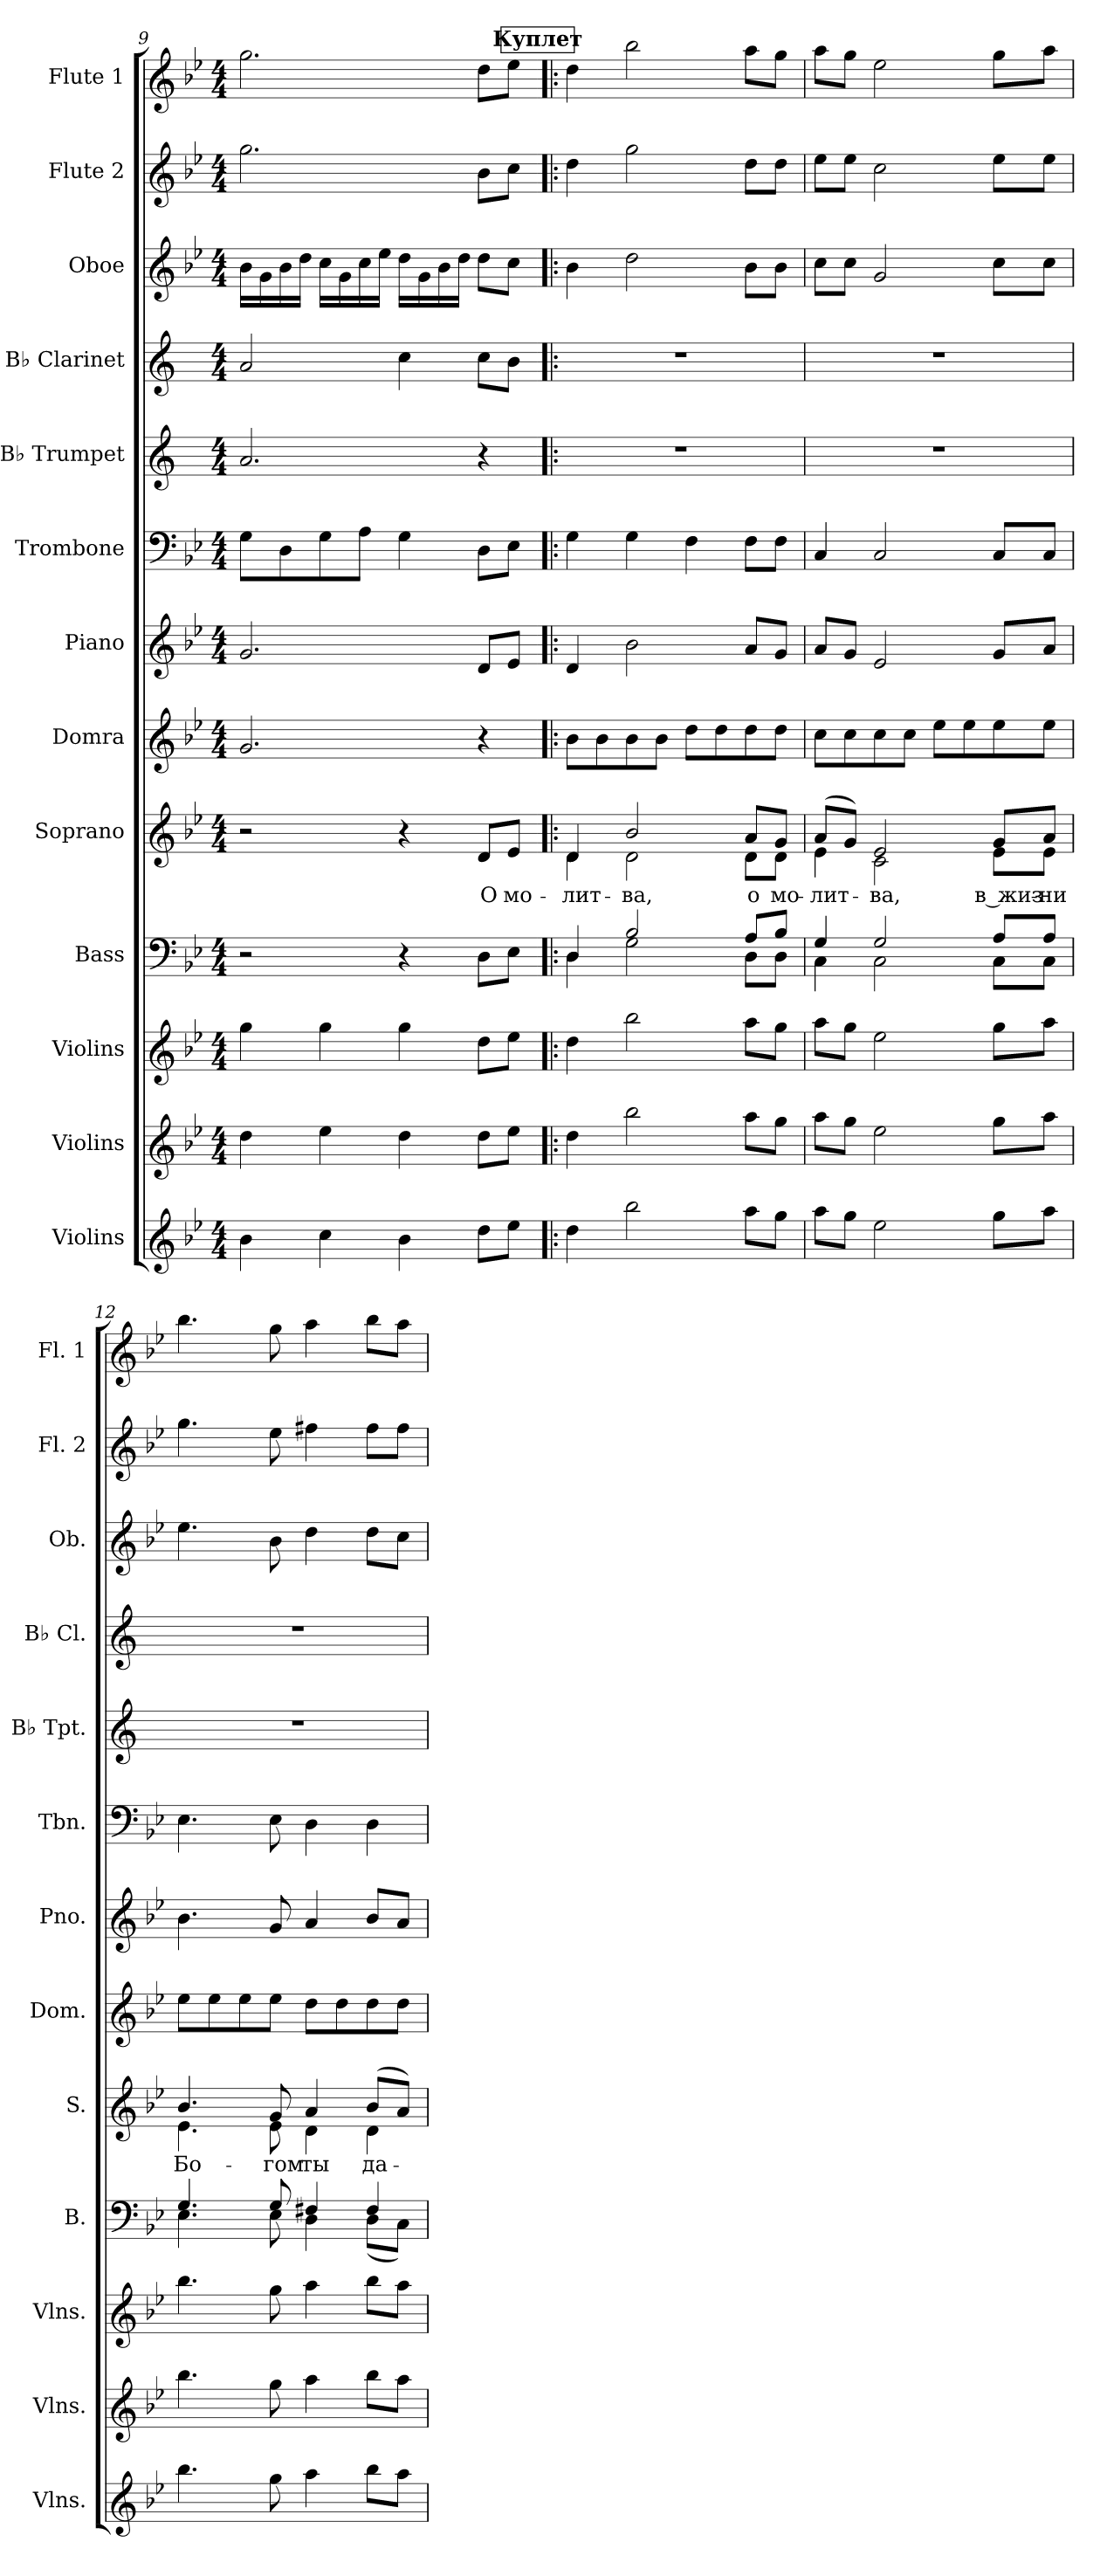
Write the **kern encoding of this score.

**kern	**kern	**kern	**kern	**kern	**text	**kern	**kern	**kern	**kern	**kern	**kern	**kern	**kern
*part13	*part12	*part11	*part10	*part9	*part9	*part8	*part7	*part6	*part5	*part4	*part3	*part2	*part1
*staff13	*staff12	*staff11	*staff10	*staff9	*staff9	*staff8	*staff7	*staff6	*staff5	*staff4	*staff3	*staff2	*staff1
*I"Violins	*I"Violins	*I"Violins	*I"Bass	*I"Soprano	*	*I"Domra	*I"Piano	*I"Trombone	*I"B♭ Trumpet	*I"B♭ Clarinet	*I"Oboe	*I"Flute 2	*I"Flute 1
*I'Vlns.	*I'Vlns.	*I'Vlns.	*I'B.	*I'S.	*	*I'Dom.	*I'Pno.	*I'Tbn.	*I'B♭ Tpt.	*I'B♭ Cl.	*I'Ob.	*I'Fl. 2	*I'Fl. 1
*clefG2	*clefG2	*clefG2	*clefF4	*clefG2	*	*clefG2	*clefG2	*clefF4	*clefG2	*clefG2	*clefG2	*clefG2	*clefG2
*	*	*	*	*	*	*	*	*	*ITrd1c2	*ITrd1c2	*	*	*
*k[b-e-]	*k[b-e-]	*k[b-e-]	*k[b-e-]	*k[b-e-]	*	*k[b-e-]	*k[b-e-]	*k[b-e-]	*k[b-e-]	*k[b-e-]	*k[b-e-]	*k[b-e-]	*k[b-e-]
*M4/4	*M4/4	*M4/4	*M4/4	*M4/4	*	*M4/4	*M4/4	*M4/4	*M4/4	*M4/4	*M4/4	*M4/4	*M4/4
=9	=9	=9	=9	=9	=9	=9	=9	=9	=9	=9	=9	=9	=9
4b-\	4dd\	4gg\	2r	2r	.	2.g/	2.g/	8G\L	2.g/	2g/	16b-\LL	2.gg\	2.gg\
.	.	.	.	.	.	.	.	.	.	.	16g\	.	.
.	.	.	.	.	.	.	.	8D\	.	.	16b-\	.	.
.	.	.	.	.	.	.	.	.	.	.	16dd\JJ	.	.
4cc\	4ee-\	4gg\	.	.	.	.	.	8G\	.	.	16cc\LL	.	.
.	.	.	.	.	.	.	.	.	.	.	16g\	.	.
.	.	.	.	.	.	.	.	8A\J	.	.	16cc\	.	.
.	.	.	.	.	.	.	.	.	.	.	16ee-\JJ	.	.
4b-\	4dd\	4gg\	4r	4r	.	.	.	4G\	.	4b-\	16dd\LL	.	.
.	.	.	.	.	.	.	.	.	.	.	16g\	.	.
.	.	.	.	.	.	.	.	.	.	.	16b-\	.	.
.	.	.	.	.	.	.	.	.	.	.	16dd\JJ	.	.
!	!	!	!	!	!LO:LY:b	!	!	!	!	!	!	!	!
8dd\L	8dd\L	8dd\L	8D\L	8d/L	О	4r	8d/L	8D\L	4r	8b-\L	8dd\L	8b-\L	8dd\L
!	!	!	!	!	!LO:LY:b	!	!	!	!	!	!	!	!
8ee-\J	8ee-\J	8ee-\J	8E-\J	8e-/J	мо-	.	8e-/J	8E-\J	.	8a\J	8cc\J	8cc\J	8ee-\J
!!LO:PB:g=z
!!LO:REH:place=s1:a:B:fs=14:t=Куплет
=10!|:	=10!|:	=10!|:	=10!|:	=10!|:	=10!|:	=10!|:	=10!|:	=10!|:	=10!|:	=10!|:	=10!|:	=10!|:	=10!|:
*	*	*	*^	*	*	*	*	*	*	*	*	*	*
!	!	!	!	!	!	!LO:LY:b	!	!	!	!	!	!	!	!
*	*	*	*	*	*^	*	*	*	*	*	*	*	*	*
4dd\	4dd\	4dd\	4D/	4D\	4d/	4d\	-лит-	8b-\L	4d/	4G\	1r	1r	4b-\	4dd\	4dd\
.	.	.	.	.	.	.	.	8b-\	.	.	.	.	.	.	.
!	!	!	!	!	!	!	!LO:LY:b	!	!	!	!	!	!	!	!
2bb-\	2bb-\	2bb-\	2B-/	2G\	2b-/	2d\	-ва,	8b-\	2b-\	4G\	.	.	2dd\	2gg\	2bb-\
.	.	.	.	.	.	.	.	8b-\J	.	.	.	.	.	.	.
.	.	.	.	.	.	.	.	8dd\L	.	4F\	.	.	.	.	.
.	.	.	.	.	.	.	.	8dd\	.	.	.	.	.	.	.
!	!	!	!	!	!	!	!LO:LY:b	!	!	!	!	!	!	!	!
8aa\L	8aa\L	8aa\L	8A/L	8D\L	8a/L	8d\L	o	8dd\	8a/L	8F\L	.	.	8b-\L	8dd\L	8aa\L
!	!	!	!	!	!	!	!LO:LY:b	!	!	!	!	!	!	!	!
8gg\J	8gg\J	8gg\J	8B-/J	8D\J	8g/J	8d\J	мо-	8dd\J	8g/J	8F\J	.	.	8b-\J	8dd\J	8gg\J
=11	=11	=11	=11	=11	=11	=11	=11	=11	=11	=11	=11	=11	=11	=11	=11
!	!	!	!	!	!	!	!LO:LY:b	!	!	!	!	!	!	!	!
8aa\L	8aa\L	8aa\L	4G/	4C\	(>8a/L	4e-\	-лит-	8cc\L	8a/L	4C/	1r	1r	8cc\L	8ee-\L	8aa\L
8gg\J	8gg\J	8gg\J	.	.	8g/J)	.	.	8cc\	8g/J	.	.	.	8cc\J	8ee-\J	8gg\J
!	!	!	!	!	!	!	!LO:LY:b	!	!	!	!	!	!	!	!
2ee-\	2ee-\	2ee-\	2G/	2C\	2e-/	2c\	-ва,	8cc\	2e-/	2C/	.	.	2g/	2cc\	2ee-\
.	.	.	.	.	.	.	.	8cc\J	.	.	.	.	.	.	.
.	.	.	.	.	.	.	.	8ee-\L	.	.	.	.	.	.	.
.	.	.	.	.	.	.	.	8ee-\	.	.	.	.	.	.	.
!	!	!	!	!	!	!	!LO:LY:b	!	!	!	!	!	!	!	!
8gg\L	8gg\L	8gg\L	8A/L	8C\L	8g/L	8e-\L	в жиз-	8ee-\	8g/L	8C/L	.	.	8cc\L	8ee-\L	8gg\L
!	!	!	!	!	!	!	!LO:LY:b	!	!	!	!	!	!	!	!
8aa\J	8aa\J	8aa\J	8A/J	8C\J	8a/J	8e-\J	-ни	8ee-\J	8a/J	8C/J	.	.	8cc\J	8ee-\J	8aa\J
=12	=12	=12	=12	=12	=12	=12	=12	=12	=12	=12	=12	=12	=12	=12	=12
!	!	!	!	!	!	!	!LO:LY:b	!	!	!	!	!	!	!	!
4.bb-\	4.bb-\	4.bb-\	4.G/	4.E-\	4.b-/	4.e-\	Бо-	8ee-\L	4.b-\	4.E-\	1r	1r	4.ee-\	4.gg\	4.bb-\
.	.	.	.	.	.	.	.	8ee-\	.	.	.	.	.	.	.
.	.	.	.	.	.	.	.	8ee-\	.	.	.	.	.	.	.
!	!	!	!	!	!	!	!LO:LY:b	!	!	!	!	!	!	!	!
8gg\	8gg\	8gg\	8G/	8E-\	8g/	8e-\	-гом	8ee-\J	8g/	8E-\	.	.	8b-\	8ee-\	8gg\
!	!	!	!	!	!	!	!LO:LY:b	!	!	!	!	!	!	!	!
4aa\	4aa\	4aa\	4F#X/	4D\	4a/	4d\	ты	8dd\L	4a/	4D\	.	.	4dd\	4ff#X\	4aa\
.	.	.	.	.	.	.	.	8dd\	.	.	.	.	.	.	.
!	!	!	!	!	!	!	!LO:LY:b	!	!	!	!	!	!	!	!
8bb-\L	8bb-\L	8bb-\L	4F#/	(<8D\L	(>8b-/L	4d\	да-	8dd\	8b-/L	4D\	.	.	8dd\L	8ff#\L	8bb-\L
8aa\J	8aa\J	8aa\J	.	8C\J)	8a/J)	.	.	8dd\J	8a/J	.	.	.	8cc\J	8ff#\J	8aa\J
*	*	*	*v	*v	*	*	*	*	*	*	*	*	*	*	*
*	*	*	*	*v	*v	*	*	*	*	*	*	*	*	*
=	=	=	=	=	=	=	=	=	=	=	=	=	=
*-	*-	*-	*-	*-	*-	*-	*-	*-	*-	*-	*-	*-	*-
